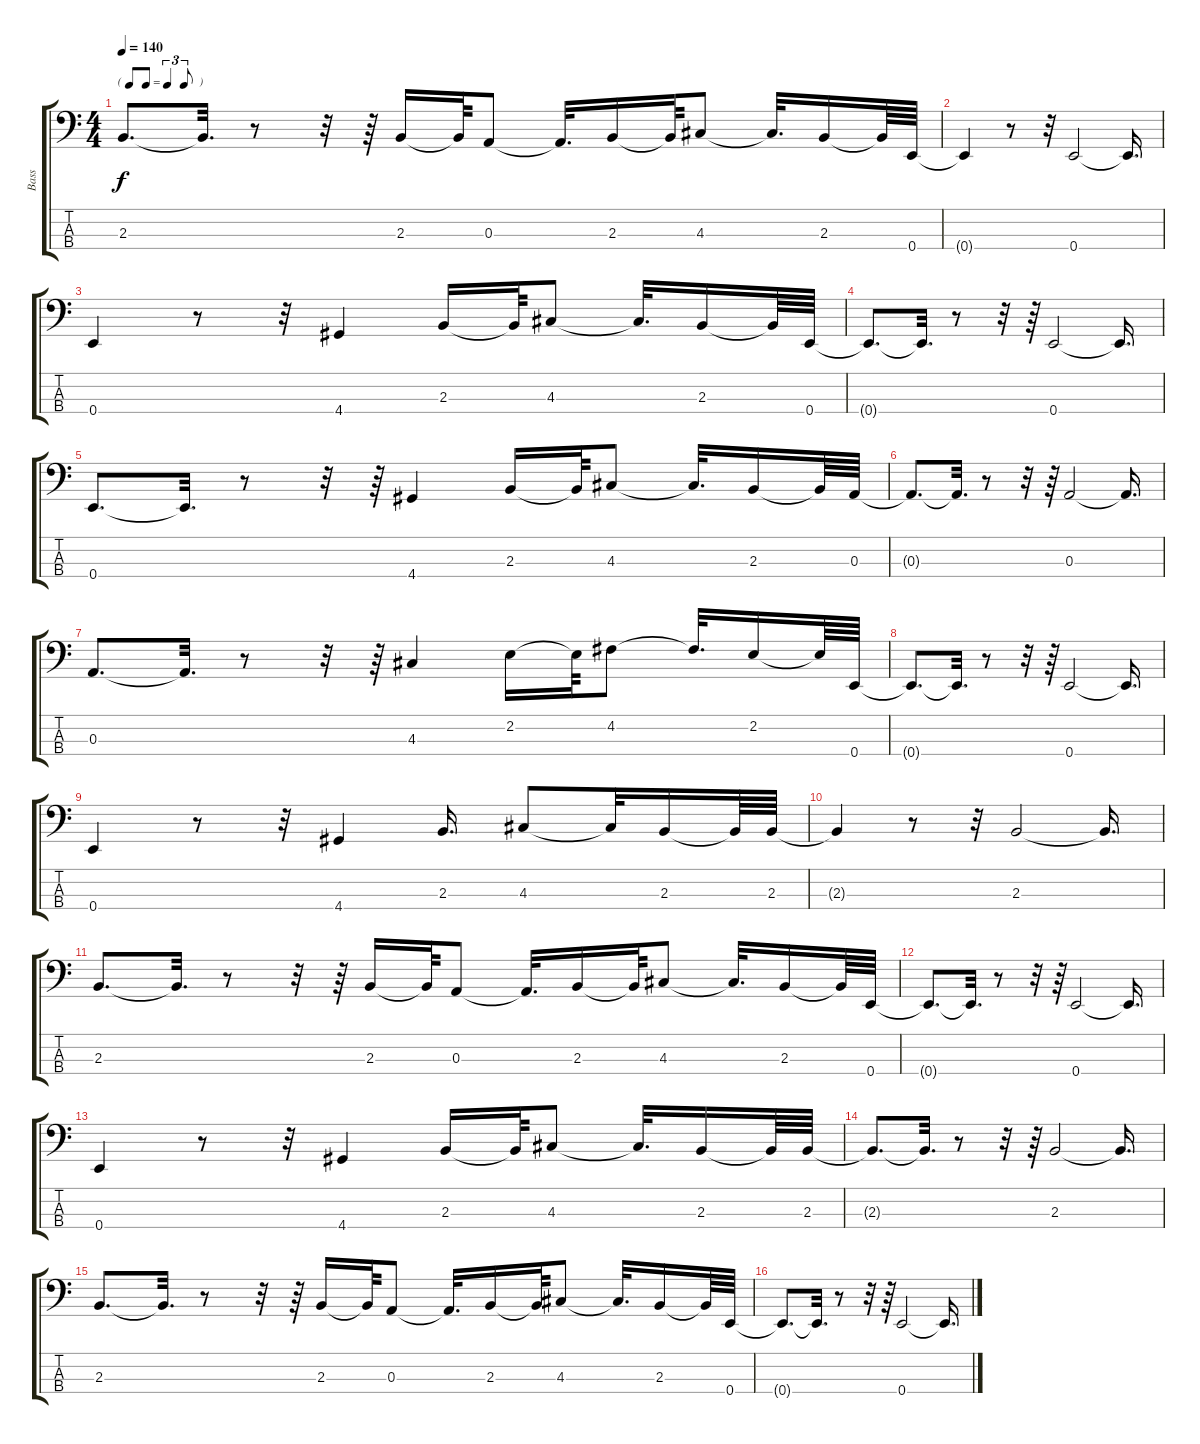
\track ("Bass" "Bass") {instrument electricbassfinger}
\staff {score tabs}
\tuning (G2 D2 A1 E1) {hide}
\ts (4 4)
\tf triplet8th
\tempo 140
\clef f4
\ks c
2.3.8{d dy f} 2.3{t}.32{d} r.8 r.32 r.64 2.3.16 2.3{t}.64 0.3.8 0.3{t}.32{d} 2.3.16 2.3{t}.64 4.3.8 4.3{t}.32{d} 2.3.16 2.3{t}.64 0.4.64 |
0.4{t}.4 r.8 r.32 0.4.2 0.4{t}.16{d} |
0.4.4 r.8 r.32 4.4.4 2.3.16 2.3{t}.64 4.3.8 4.3{t}.32{d} 2.3.16 2.3{t}.64 0.4.64 |
0.4{t}.8{d} 0.4{t}.32{d} r.8 r.32 r.64 0.4.2 0.4{t}.16{d} |
0.4.8{d} 0.4{t}.32{d} r.8 r.32 r.64 4.4.4 2.3.16 2.3{t}.64 4.3.8 4.3{t}.32{d} 2.3.16 2.3{t}.64 0.3.64 |
0.3{t}.8{d} 0.3{t}.32{d} r.8 r.32 r.64 0.3.2 0.3{t}.16{d} |
0.3.8{d} 0.3{t}.32{d} r.8 r.32 r.64 4.3.4 2.2.16 2.2{t}.64 4.2.8 4.2{t}.32{d} 2.2.16 2.2{t}.64 0.4.64 |
0.4{t}.8{d} 0.4{t}.32{d} r.8 r.32 r.64 0.4.2 0.4{t}.16{d} |
0.4.4 r.8 r.32 4.4.4 2.3.16{d} 4.3.8 4.3{t}.32 2.3.16 2.3{t}.64 2.3.64 |
2.3{t}.4 r.8 r.32 2.3.2 2.3{t}.16{d} |
2.3.8{d} 2.3{t}.32{d} r.8 r.32 r.64 2.3.16 2.3{t}.64 0.3.8 0.3{t}.32{d} 2.3.16 2.3{t}.64 4.3.8 4.3{t}.32{d} 2.3.16 2.3{t}.64 0.4.64 |
0.4{t}.8{d} 0.4{t}.32{d} r.8 r.32 r.64 0.4.2 0.4{t}.16{d} |
0.4.4 r.8 r.32 4.4.4 2.3.16 2.3{t}.64 4.3.8 4.3{t}.32{d} 2.3.16 2.3{t}.64 2.3.64 |
2.3{t}.8{d} 2.3{t}.32{d} r.8 r.32 r.64 2.3.2 2.3{t}.16{d} |
2.3.8{d} 2.3{t}.32{d} r.8 r.32 r.64 2.3.16 2.3{t}.64 0.3.8 0.3{t}.32{d} 2.3.16 2.3{t}.64 4.3.8 4.3{t}.32{d} 2.3.16 2.3{t}.64 0.4.64 |
0.4{t}.8{d} 0.4{t}.32{d} r.8 r.32 r.64 0.4.2 0.4{t}.16{d}
